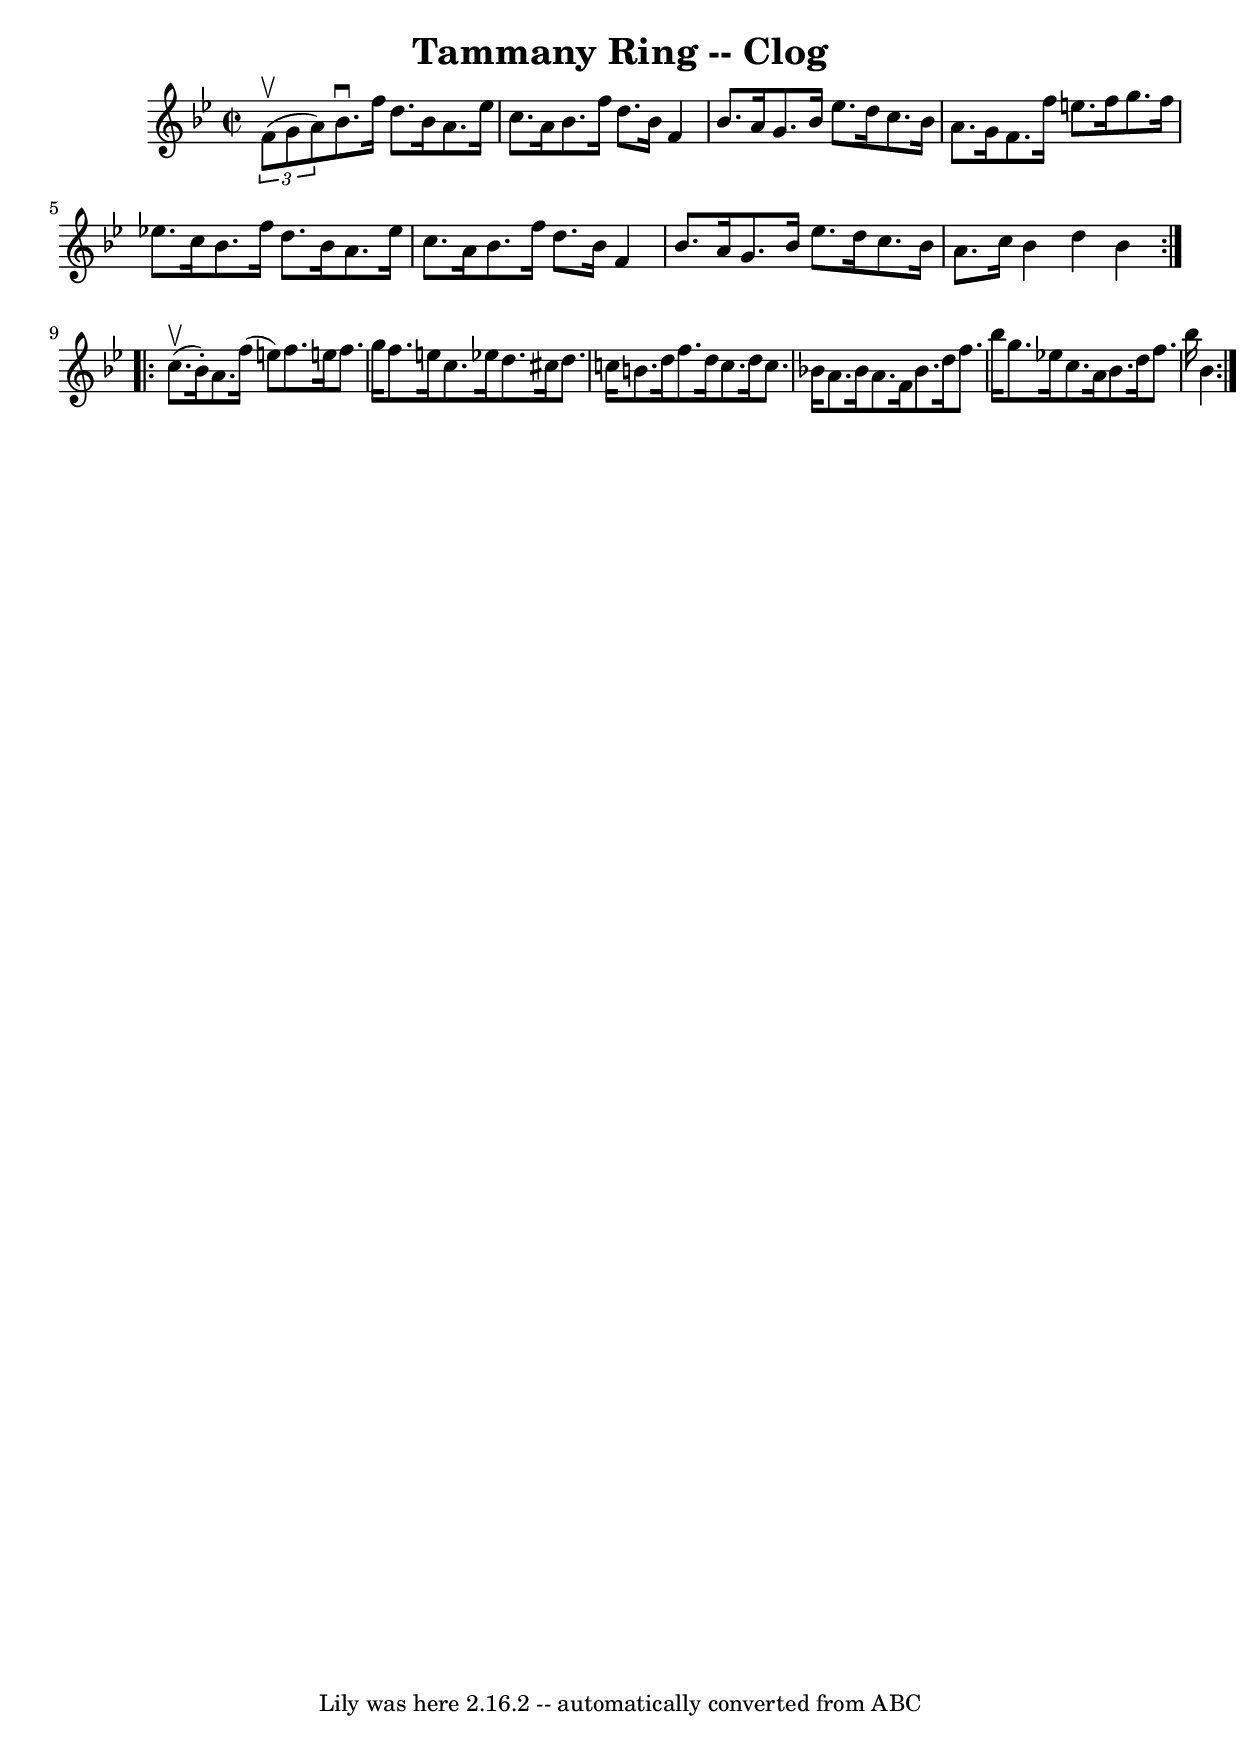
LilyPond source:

\version "2.16.2"
\include "Mammoth.ily"
\header {
  %% book = "Ryan's Mammoth Collection"
 crossRefNumber = "1"
 footnotes = "\\\\157 935"
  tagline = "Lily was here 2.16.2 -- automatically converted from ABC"
  title = "Tammany Ring -- Clog"

}
voicedefault =  {



  \repeat volta 2 {

    \override Staff.TimeSignature #'style = #'C
    \time 2/2 
    \key bes \major   \times 2/3 { f'8^\upbow(g'8 a'8)  				 }   |
 bes'8.^\downbow f''16 d''8. bes'16 a'8. ees''16 c''8. a'16     |
 bes'8. f''16 d''8. bes'16 f'4 bes'8. a'16     |
 g'8. bes'16 ees''8. d''16 c''8. bes'16 a'8. g'16     |
 f'8. f''16 e''8. f''16 g''8. f''16 ees''!8. c''16     |
 bes'8. f''16 d''8. bes'16 a'8. ees''16 c''8. a'16     |
 bes'8. f''16 d''8. bes'16 f'4 bes'8. a'16     |
 g'8. bes'16 ees''8. d''16 c''8. bes'16 a'8. c''16     |
 bes'4 d''4 bes'4    
  }     

  \repeat volta 2 { c''8.^\upbow(bes'16-.)  |
 a'8. f''16 (
 e''8) f''8. e''!16 f''8. g''16 f''8. e''16 c''8. ees''!16     |
 d''8. cis''16 d''8. c''!16 b'8. d''16 f''8. d''16     |
 c''8. d''16 c''8. bes'!16 a'8. bes'16 a'8. f'16     |
 bes'8. d''16 f''8. bes''16 g''8. ees''!16 c''8. a'16     |
 bes'8. d''16 f''8.    
 bes''16 bes'4    
  }   

}

\score{
  <<

    \context Staff="default"
    {
      \voicedefault 
      
    }

  >>
  \layout {
    
  }
  \midi {
  }

}
